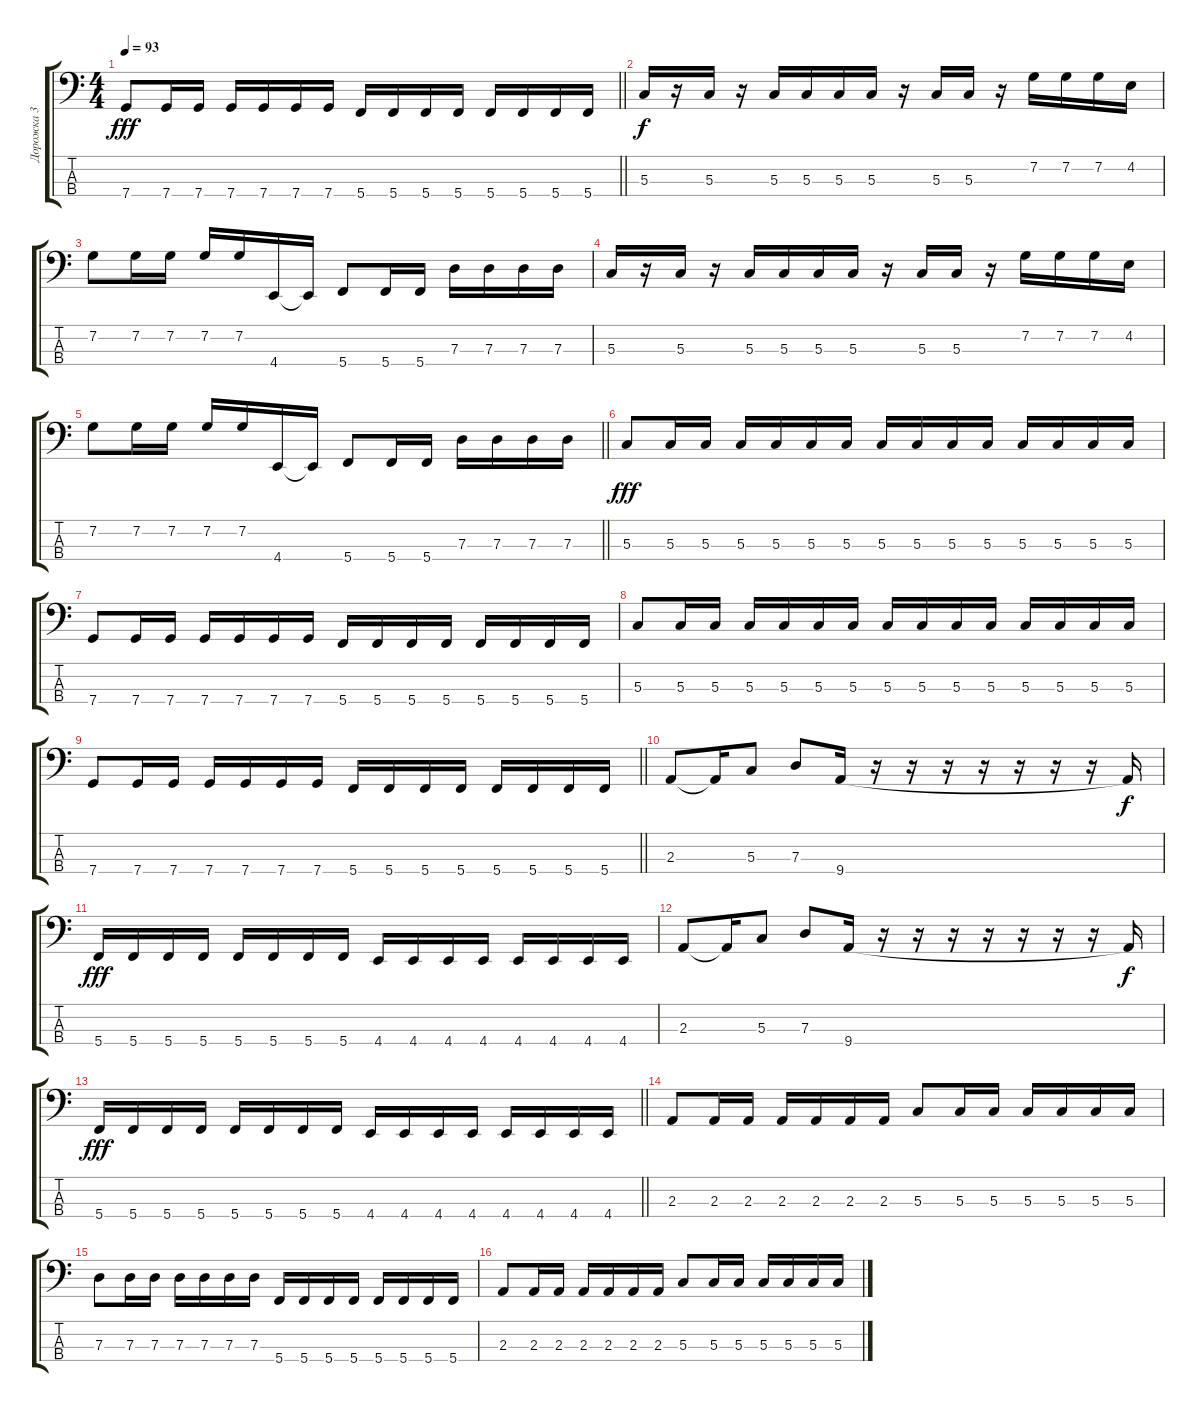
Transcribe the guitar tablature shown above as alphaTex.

\track ("Дорожка 3" "Дорожка 3") {instrument electricbasspick}
\staff {score tabs}
\tuning (F2 C2 G1 C1) {hide}
\ts (4 4)
\tempo 93
\clef f4
\barLineRight lightlight
\ks c
7.4.8{dy fff} 7.4.16 7.4.16 7.4.16 7.4.16 7.4.16 7.4.16 5.4.16 5.4.16 5.4.16 5.4.16 5.4.16 5.4.16 5.4.16 5.4.16 |
\section ("" "")
5.3.16{dy f} r.16 5.3.16 r.16 5.3.16 5.3.16 5.3.16 5.3.16 r.16 5.3.16 5.3.16 r.16 7.2.16 7.2.16 7.2.16 4.2.16 |
7.2.8 7.2.16 7.2.16 7.2.16 7.2.16 4.4.16 4.4{t}.16 5.4.8 5.4.16 5.4.16 7.3.16 7.3.16 7.3.16 7.3.16 |
5.3.16 r.16 5.3.16 r.16 5.3.16 5.3.16 5.3.16 5.3.16 r.16 5.3.16 5.3.16 r.16 7.2.16 7.2.16 7.2.16 4.2.16 |
\barLineRight lightlight
7.2.8 7.2.16 7.2.16 7.2.16 7.2.16 4.4.16 4.4{t}.16 5.4.8 5.4.16 5.4.16 7.3.16 7.3.16 7.3.16 7.3.16 |
\section ("" "")
5.3.8{dy fff} 5.3.16 5.3.16 5.3.16 5.3.16 5.3.16 5.3.16 5.3.16 5.3.16 5.3.16 5.3.16 5.3.16 5.3.16 5.3.16 5.3.16 |
7.4.8 7.4.16 7.4.16 7.4.16 7.4.16 7.4.16 7.4.16 5.4.16 5.4.16 5.4.16 5.4.16 5.4.16 5.4.16 5.4.16 5.4.16 |
5.3.8 5.3.16 5.3.16 5.3.16 5.3.16 5.3.16 5.3.16 5.3.16 5.3.16 5.3.16 5.3.16 5.3.16 5.3.16 5.3.16 5.3.16 |
\barLineRight lightlight
7.4.8 7.4.16 7.4.16 7.4.16 7.4.16 7.4.16 7.4.16 5.4.16 5.4.16 5.4.16 5.4.16 5.4.16 5.4.16 5.4.16 5.4.16 |
\section ("" "")
2.3.8 2.3{t}.16 5.3.8 7.3.8 9.4.16 r.16 r.16 r.16 r.16 r.16 r.16 r.16 9.4{t}.16{dy f} |
5.4.16{dy fff} 5.4.16 5.4.16 5.4.16 5.4.16 5.4.16 5.4.16 5.4.16 4.4.16 4.4.16 4.4.16 4.4.16 4.4.16 4.4.16 4.4.16 4.4.16 |
2.3.8 2.3{t}.16 5.3.8 7.3.8 9.4.16 r.16 r.16 r.16 r.16 r.16 r.16 r.16 9.4{t}.16{dy f} |
\barLineRight lightlight
5.4.16{dy fff} 5.4.16 5.4.16 5.4.16 5.4.16 5.4.16 5.4.16 5.4.16 4.4.16 4.4.16 4.4.16 4.4.16 4.4.16 4.4.16 4.4.16 4.4.16 |
\section ("" "")
2.3.8 2.3.16 2.3.16 2.3.16 2.3.16 2.3.16 2.3.16 5.3.8 5.3.16 5.3.16 5.3.16 5.3.16 5.3.16 5.3.16 |
7.3.8 7.3.16 7.3.16 7.3.16 7.3.16 7.3.16 7.3.16 5.4.16 5.4.16 5.4.16 5.4.16 5.4.16 5.4.16 5.4.16 5.4.16 |
2.3.8 2.3.16 2.3.16 2.3.16 2.3.16 2.3.16 2.3.16 5.3.8 5.3.16 5.3.16 5.3.16 5.3.16 5.3.16 5.3.16
